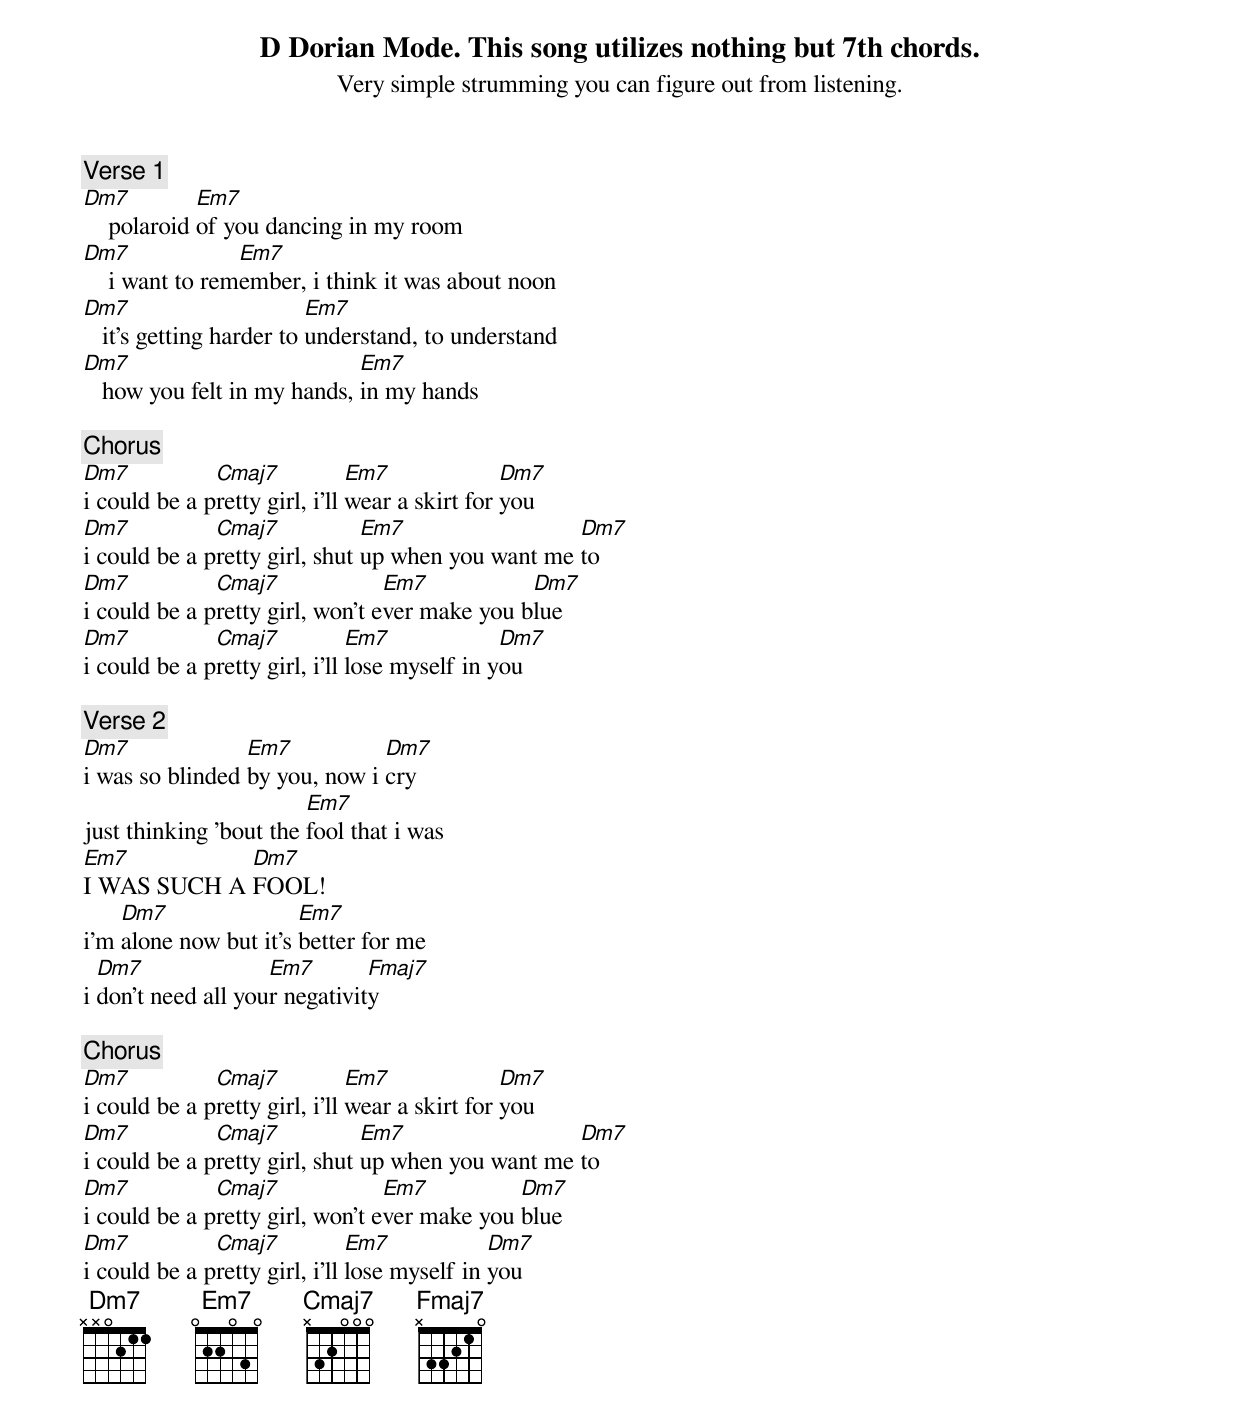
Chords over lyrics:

D Dorian Mode. This song utilizes nothing but 7th chords.
Very simple strumming you can figure out from listening.

[Verse 1]
Dm7          Em7
    polaroid of you dancing in my room
Dm7              Em7
    i want to remember, i think it was about noon
Dm7                       Em7
   it's getting harder to understand, to understand
Dm7                          Em7
   how you felt in my hands, in my hands

[Chorus]
Dm7           Cmaj7            Em7              Dm7
i could be a pretty girl, i'll wear a skirt for you
Dm7           Cmaj7            Em7                 Dm7
i could be a pretty girl, shut up when you want me to
Dm7           Cmaj7              Em7           Dm7
i could be a pretty girl, won't ever make you blue
Dm7           Cmaj7            Em7             Dm7
i could be a pretty girl, i'll lose myself in you

[Verse 2]
Dm7              Em7           Dm7
i was so blinded by you, now i cry
                        Em7
just thinking 'bout the fool that i was
Em7          Dm7
I WAS SUCH A FOOL!
    Dm7                Em7
i'm alone now but it's better for me
  Dm7               Em7        Fmaj7
i don't need all your negativity

[Chorus]
Dm7           Cmaj7            Em7              Dm7
i could be a pretty girl, i'll wear a skirt for you
Dm7           Cmaj7            Em7                 Dm7
i could be a pretty girl, shut up when you want me to
Dm7           Cmaj7              Em7          Dm7
i could be a pretty girl, won't ever make you blue
Dm7           Cmaj7            Em7            Dm7
i could be a pretty girl, i'll lose myself in you
